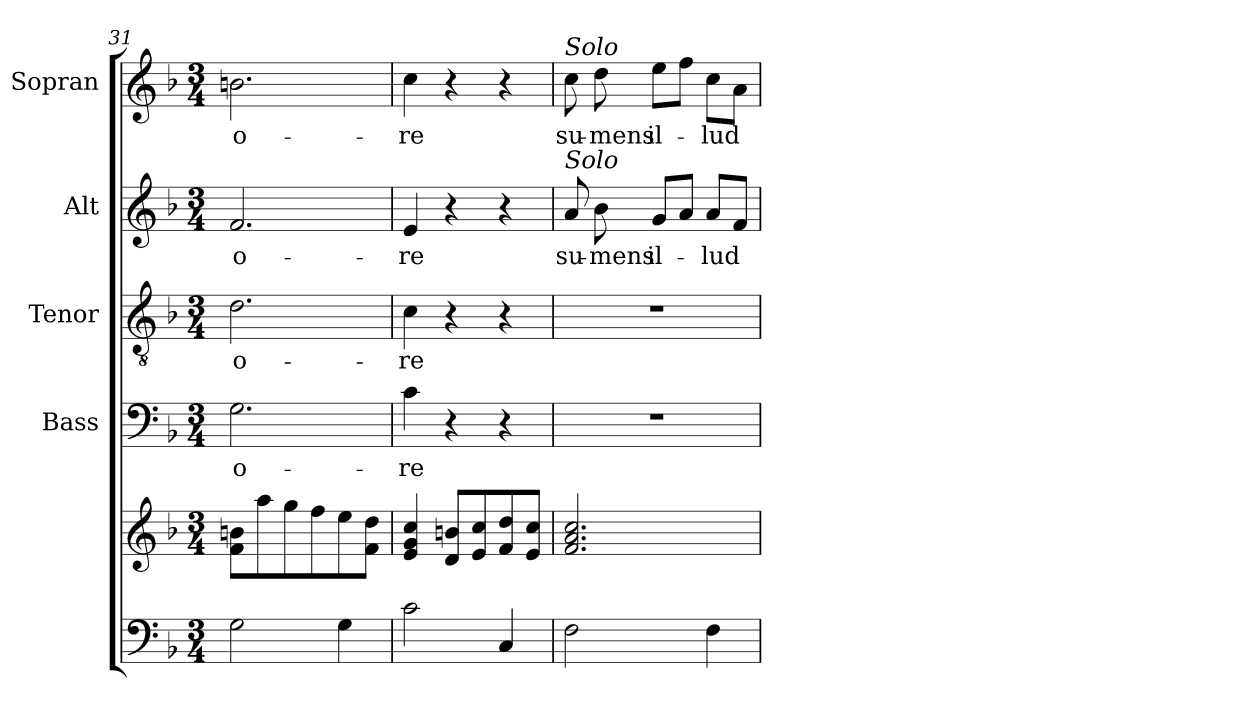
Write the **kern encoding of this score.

**kern	**kern	**kern	**text	**kern	**text	**kern	**text	**kern	**text
*part5	*part5	*part4	*part4	*part3	*part3	*part2	*part2	*part1	*part1
*staff6	*staff5	*staff4	*staff4	*staff3	*staff3	*staff2	*staff2	*staff1	*staff1
*	*	*I"Bass	*	*I"Tenor	*	*I"Alt	*	*I"Sopran	*
*	*	*I'B.	*	*I'T.	*	*I'A.	*	*I'S.	*
*clefF4	*clefG2	*clefF4	*	*clefGv2	*	*clefG2	*	*clefG2	*
*k[b-]	*k[b-]	*k[b-]	*	*k[b-]	*	*k[b-]	*	*k[b-]	*
*F:	*F:	*F:	*	*F:	*	*F:	*	*F:	*
*M3/4	*M3/4	*M3/4	*	*M3/4	*	*M3/4	*	*M3/4	*
=31	=31	=31	=31	=31	=31	=31	=31	=31	=31
!	!	!	!LO:LY:b	!	!LO:LY:b	!	!LO:LY:b	!	!LO:LY:b
2G\	8f\ 8bn\L	2.G\	o-	2.d\	o-	2.f/	o-	2.bn\	o-
.	8aa\	.	.	.	.	.	.	.	.
.	8gg\	.	.	.	.	.	.	.	.
.	8ff\	.	.	.	.	.	.	.	.
4G\	8ee\	.	.	.	.	.	.	.	.
.	8f\ 8dd\J	.	.	.	.	.	.	.	.
=32	=32	=32	=32	=32	=32	=32	=32	=32	=32
!	!	!	!LO:LY:b	!	!LO:LY:b	!	!LO:LY:b	!	!LO:LY:b
2c\	4e/ 4g/ 4cc/	4c\	-re	4c\	-re	4e/	-re	4cc\	-re
.	8d/ 8bn/L	4r	.	4r	.	4r	.	4r	.
.	8e/ 8cc/	.	.	.	.	.	.	.	.
4C/	8f/ 8dd/	4r	.	4r	.	4r	.	4r	.
.	8e/ 8cc/J	.	.	.	.	.	.	.	.
=33	=33	=33	=33	=33	=33	=33	=33	=33	=33
!	!	!	!	!	!	!	!	!LO:TX:a:i:t=Solo	!
!	!	!	!	!	!	!LO:TX:a:i:t=Solo	!	!	!
!	!	!	!	!	!	!	!LO:LY:b	!	!LO:LY:b
2F\	2.f/ 2.a/ 2.cc/	2.r	.	2.r	.	8a/	su-	8cc\	su-
!	!	!	!	!	!	!	!LO:LY:b	!	!LO:LY:b
.	.	.	.	.	.	8b-\	-mens	8dd\	-mens
!	!	!	!	!	!	!	!LO:LY:b	!	!LO:LY:b
.	.	.	.	.	.	8g/L	il-	8ee\L	il-
.	.	.	.	.	.	8a/J	.	8ff\J	.
!	!	!	!	!	!	!	!LO:LY:b	!	!LO:LY:b
4F\	.	.	.	.	.	8a/L	-lud	8cc\L	-lud
.	.	.	.	.	.	8f/J	.	8a\J	.
=	=	=	=	=	=	=	=	=	=
*-	*-	*-	*-	*-	*-	*-	*-	*-	*-
